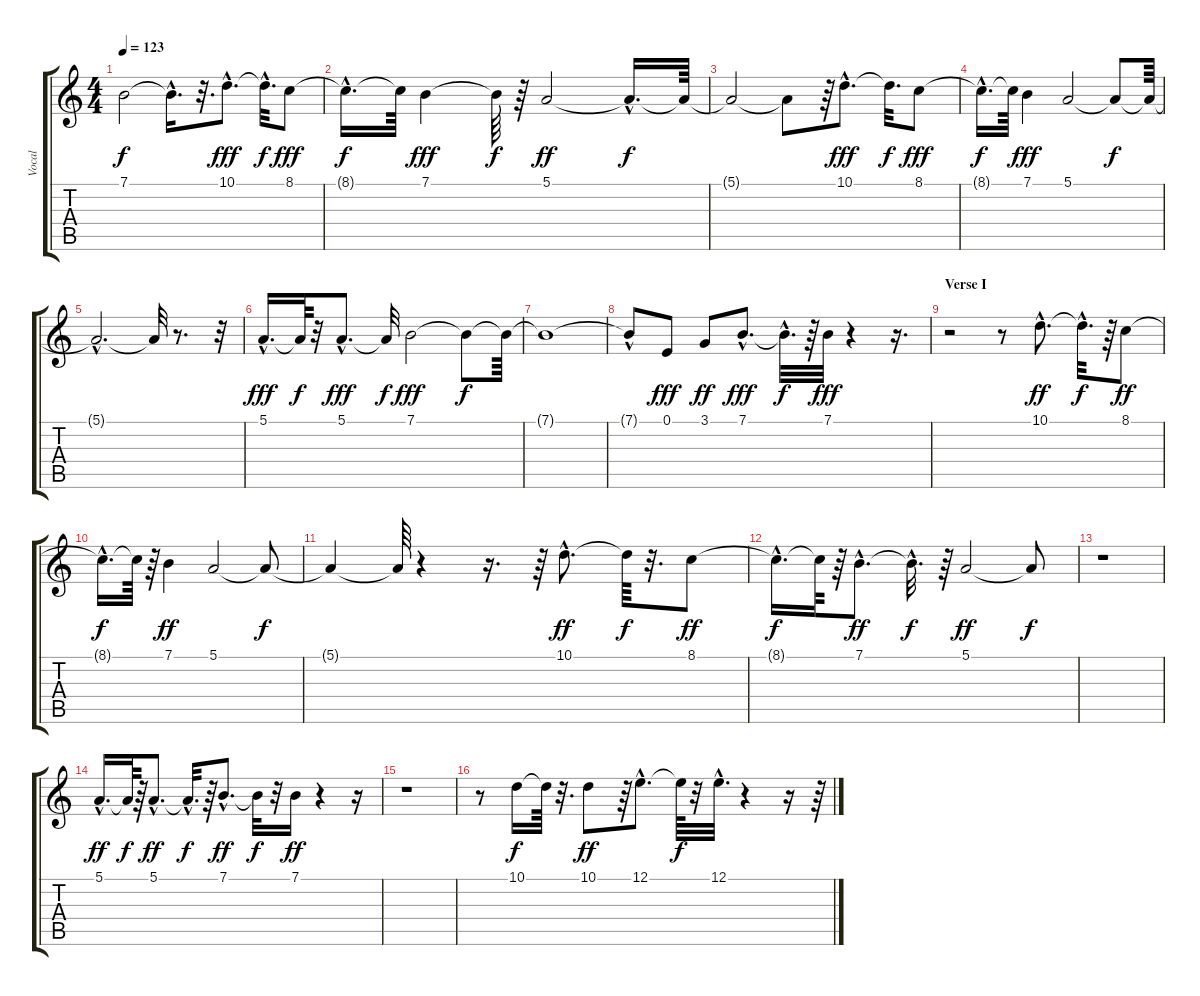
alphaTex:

\track ("Vocal" "Vocal") {instrument tuba}
\staff {score tabs}
\tuning (E4 B3 G3 D3 A2 E2) {hide}
\ts (4 4)
\tempo 123
\clef g2
\ks c
7.1{t}.2{dy f} 7.1{hac t}.16{d} r.32{d} 10.1{hac}.8{d dy fff} 10.1{hac t}.32{d dy f} 8.1.8{dy fff} |
8.1{hac t}.16{d dy f} 8.1{t}.64 7.1.4{dy fff} 7.1{t}.64{dy f} r.64 5.1.2{dy ff} 5.1{hac t}.16{d dy f} 5.1{t}.64 |
5.1{t}.2 5.1{t}.8 r.64 10.1{hac}.8{d dy fff} 10.1{t}.32{d dy f} 8.1.8{dy fff} |
8.1{hac t}.16{d dy f} 8.1{t}.64 7.1.4{dy fff} 5.1.2 5.1{t}.8{dy f} 5.1{t}.64 |
5.1{hac t}.2{d} 5.1{t}.32 r.8{d} r.32 |
5.1{hac}.16{d dy fff} 5.1{t}.64{dy f} r.32 5.1{hac}.8{d dy fff} 5.1{t}.32{dy f} 7.1.2{dy fff} 7.1{t}.8{dy f} 7.1{t}.64 |
7.1{t}.1 |
7.1{hac t}.8 0.1.8{dy fff} 3.1.8{dy ff} 7.1{hac}.8{d dy fff} 7.1{hac t}.32{d dy f} r.64 7.1.32{dy fff} r.4 r.16{d} |
\section ("" "Verse I")
r.2 r.8 10.1{hac}.8{d dy ff} 10.1{hac t}.32{d dy f} r.64 8.1.8{dy ff} |
8.1{hac t}.16{d dy f} 8.1{t}.64 r.64 7.1.4{dy ff} 5.1.2 5.1{t}.8{dy f} |
5.1{t}.4 5.1{t}.64 r.4 r.16{d} r.64 10.1{hac}.8{d dy ff} 10.1{t}.64{dy f} r.32{d} 8.1.8{dy ff} |
8.1{hac t}.16{d dy f} 8.1{t}.64 r.64 7.1{hac}.8{d dy ff} 7.1{hac t}.32{d dy f} r.64 5.1.2{dy ff} 5.1{t}.8{dy f} |
r.1 |
5.1{hac}.16{d dy ff} 5.1{t}.64{dy f} r.64 5.1{hac}.8{d dy ff} 5.1{hac t}.32{d dy f} r.64 7.1{hac}.8{d dy ff} 7.1{t}.32{dy f} r.32 7.1.16{dy ff} r.4 r.16 |
r.1 |
r.8 10.1.16{dy f} 10.1{t}.64 r.32{d} 10.1.8{dy ff} r.64 12.1{hac}.8{d} 12.1{t}.64{dy f} r.32 12.1{hac}.32{d} r.4 r.16 r.64
